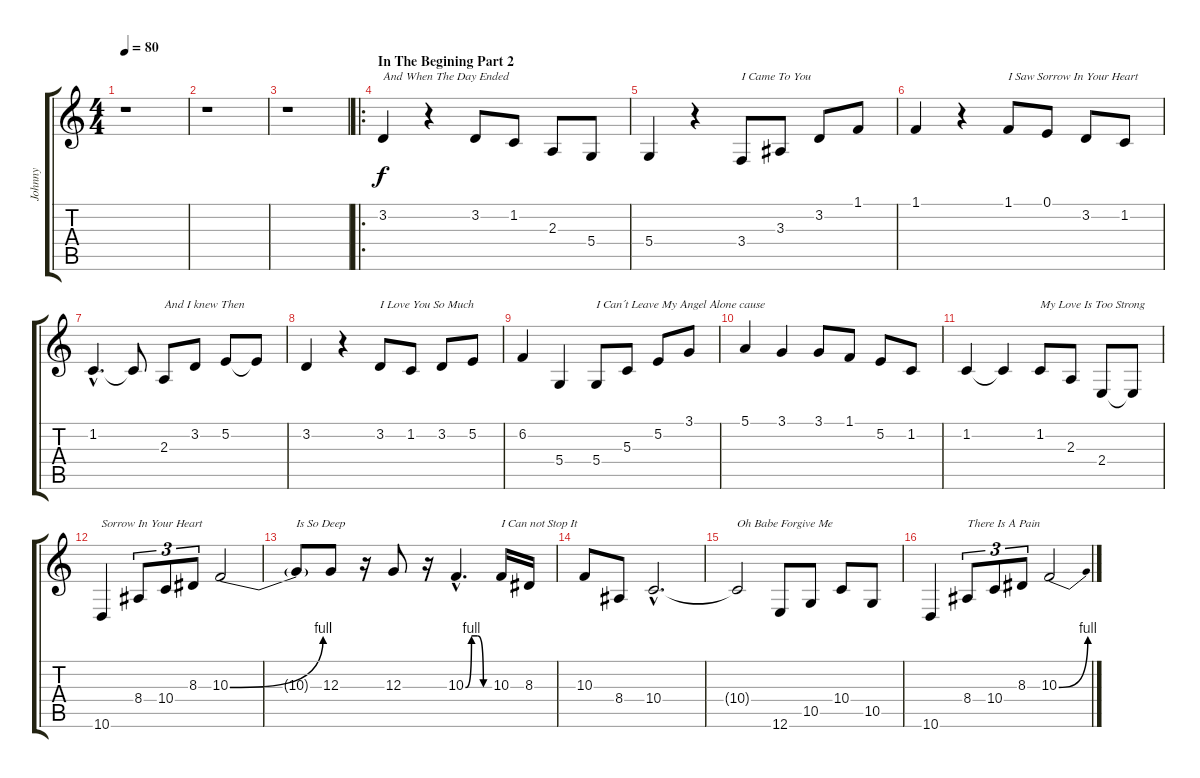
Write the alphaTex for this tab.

\track ("Johnny" "Johnny") {instrument pad4choir}
\staff {score tabs}
\tuning (E4 B3 G3 D3 A2 E2) {hide}
\ts (4 4)
\tempo 80
\clef g2
\ks c
r.1{dy f} |
r.1 |
r.1 |
\ro
\section ("" "In The Begining Part 2")
3.2.4{txt "And When The Day Ended"} r.4 3.2.8 1.2.8 2.3.8 5.4.8 |
5.4.4 r.4 3.4.8{txt "I Came To You"} 3.3.8 3.2.8 1.1.8 |
1.1.4 r.4 1.1.8{txt "I Saw Sorrow In Your Heart"} 0.1.8 3.2.8 1.2.8 |
1.2{hac}.4{d} 1.2{t}.8 2.3.8{txt "And I knew Then"} 3.2.8 5.2.8 5.2{t}.8 |
3.2.4 r.4 3.2.8{txt "I Love You So Much"} 1.2.8 3.2.8 5.2.8 |
6.2.4 5.4.4 5.4.8{txt "I Can´t Leave My Angel Alone cause"} 5.3.8 5.2.8 3.1.8 |
5.1.4 3.1.4 3.1.8 1.1.8 5.2.8 1.2.8 |
1.2.4 1.2{t}.4 1.2.8{txt "My Love Is Too Strong"} 2.3.8 2.4.8 2.4{t}.8 |
10.6.4{txt "Sorrow In Your Heart"} 8.4.8{tu (3 2)} 10.4.8{tu (3 2)} 8.3.8{tu (3 2)} 10.3{be (bend 0 0 60 4)}.2 |
10.3{t}.8{txt "Is So Deep"} 12.3.8 r.16 12.3.8 r.16 10.3{be (custom 0 0 15 4 30 4 45 0 60 0) hac}.4{d} 10.3.16{txt "I Can not Stop It"} 8.3.16 |
10.3.8 8.4.8 10.4{hac}.2{d} |
10.4{t}.2{txt "Oh Babe Forgive Me"} 12.6.8 10.5.8 10.4.8 10.5.8 |
10.6.4{volume 16} 8.4.8{tu (3 2) txt "There Is A Pain"} 10.4.8{tu (3 2)} 8.3.8{tu (3 2)} 10.3{be (bend 0 0 60 4)}.2
